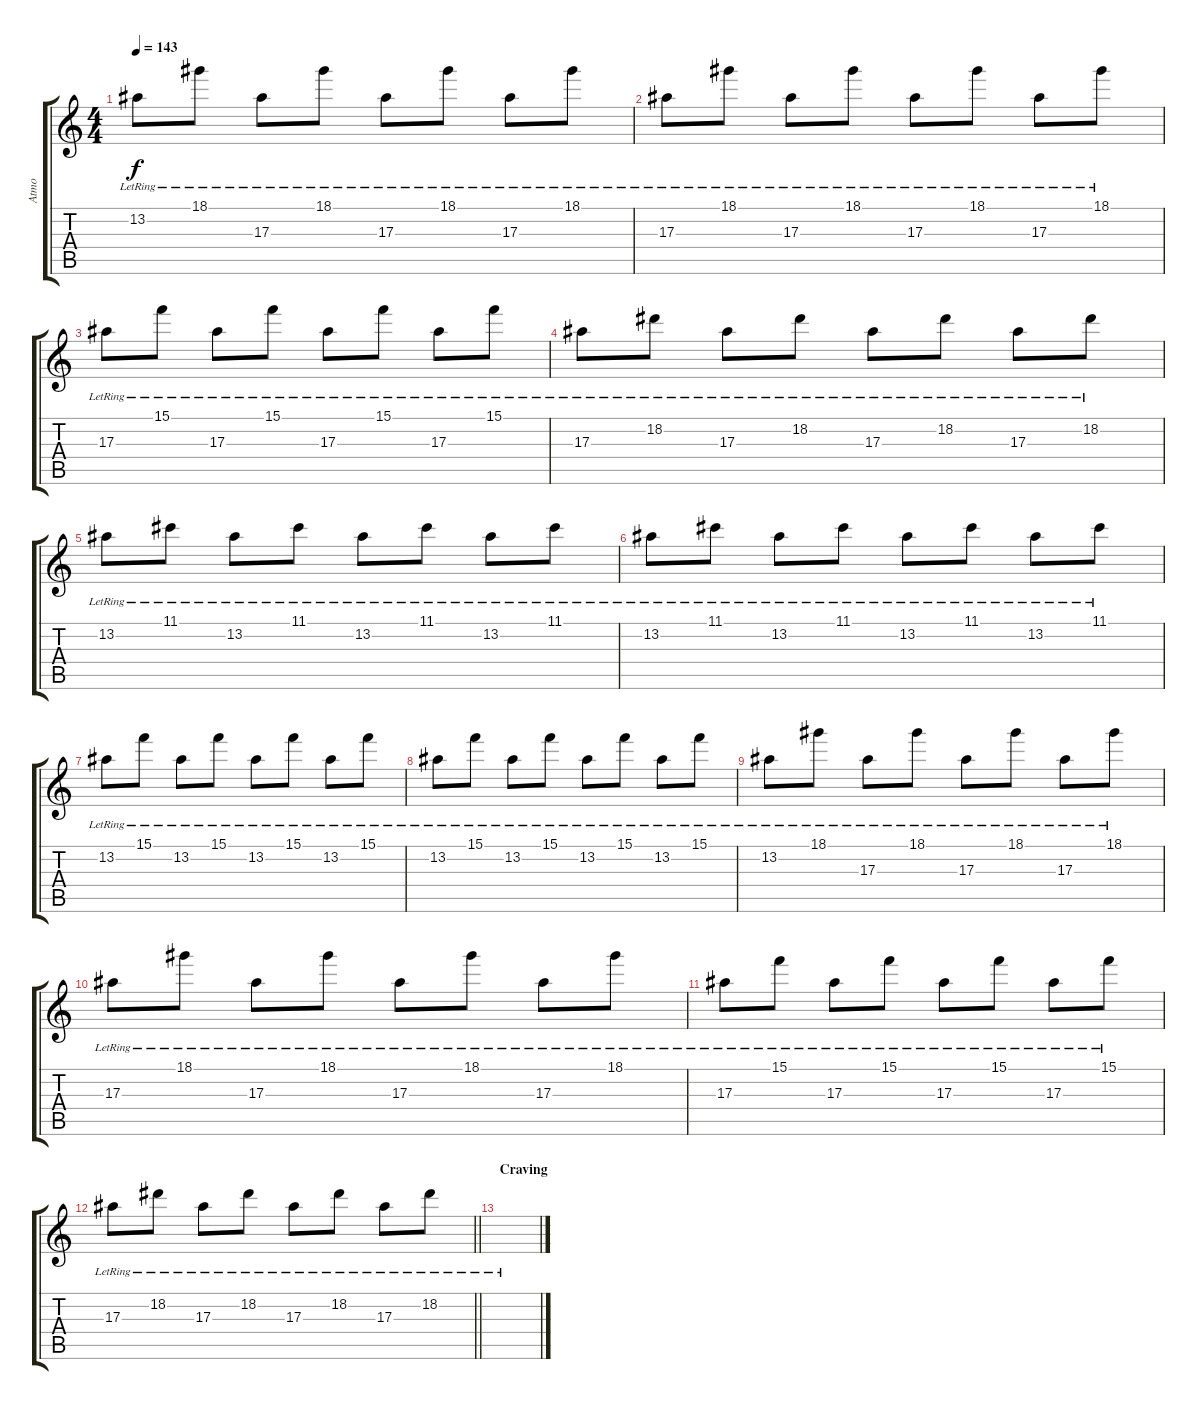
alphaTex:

\track ("Atmo" "Atmo") {instrument electricguitarjazz}
\staff {score tabs}
\tuning (D4 A3 F3 C3 G2 C2) {hide}
\ts (4 4)
\tempo 143
\clef g2
\ks c
13.2{lr}.8{dy f} 18.1{lr}.8 17.3{lr}.8 18.1{lr}.8 17.3{lr}.8 18.1{lr}.8 17.3{lr}.8 18.1{lr}.8 |
17.3{lr}.8 18.1{lr}.8 17.3{lr}.8 18.1{lr}.8 17.3{lr}.8 18.1{lr}.8 17.3{lr}.8 18.1{lr}.8 |
17.3{lr}.8 15.1{lr}.8 17.3{lr}.8 15.1{lr}.8 17.3{lr}.8 15.1{lr}.8 17.3{lr}.8 15.1{lr}.8 |
17.3{lr}.8 18.2{lr}.8 17.3{lr}.8 18.2{lr}.8 17.3{lr}.8 18.2{lr}.8 17.3{lr}.8 18.2{lr}.8 |
13.2{lr}.8 11.1{lr}.8 13.2{lr}.8 11.1{lr}.8 13.2{lr}.8 11.1{lr}.8 13.2{lr}.8 11.1{lr}.8 |
13.2{lr}.8 11.1{lr}.8 13.2{lr}.8 11.1{lr}.8 13.2{lr}.8 11.1{lr}.8 13.2{lr}.8 11.1{lr}.8 |
13.2{lr}.8 15.1{lr}.8 13.2{lr}.8 15.1{lr}.8 13.2{lr}.8 15.1{lr}.8 13.2{lr}.8 15.1{lr}.8 |
13.2{lr}.8 15.1{lr}.8 13.2{lr}.8 15.1{lr}.8 13.2{lr}.8 15.1{lr}.8 13.2{lr}.8 15.1{lr}.8 |
13.2{lr}.8 18.1{lr}.8 17.3{lr}.8 18.1{lr}.8 17.3{lr}.8 18.1{lr}.8 17.3{lr}.8 18.1{lr}.8 |
17.3{lr}.8 18.1{lr}.8 17.3{lr}.8 18.1{lr}.8 17.3{lr}.8 18.1{lr}.8 17.3{lr}.8 18.1{lr}.8 |
17.3{lr}.8 15.1{lr}.8 17.3{lr}.8 15.1{lr}.8 17.3{lr}.8 15.1{lr}.8 17.3{lr}.8 15.1{lr}.8 |
\barLineRight lightlight
17.3{lr}.8 18.2{lr}.8 17.3{lr}.8 18.2{lr}.8 17.3{lr}.8 18.2{lr}.8 17.3{lr}.8 18.2{lr}.8 |
\section ("" "Craving")
